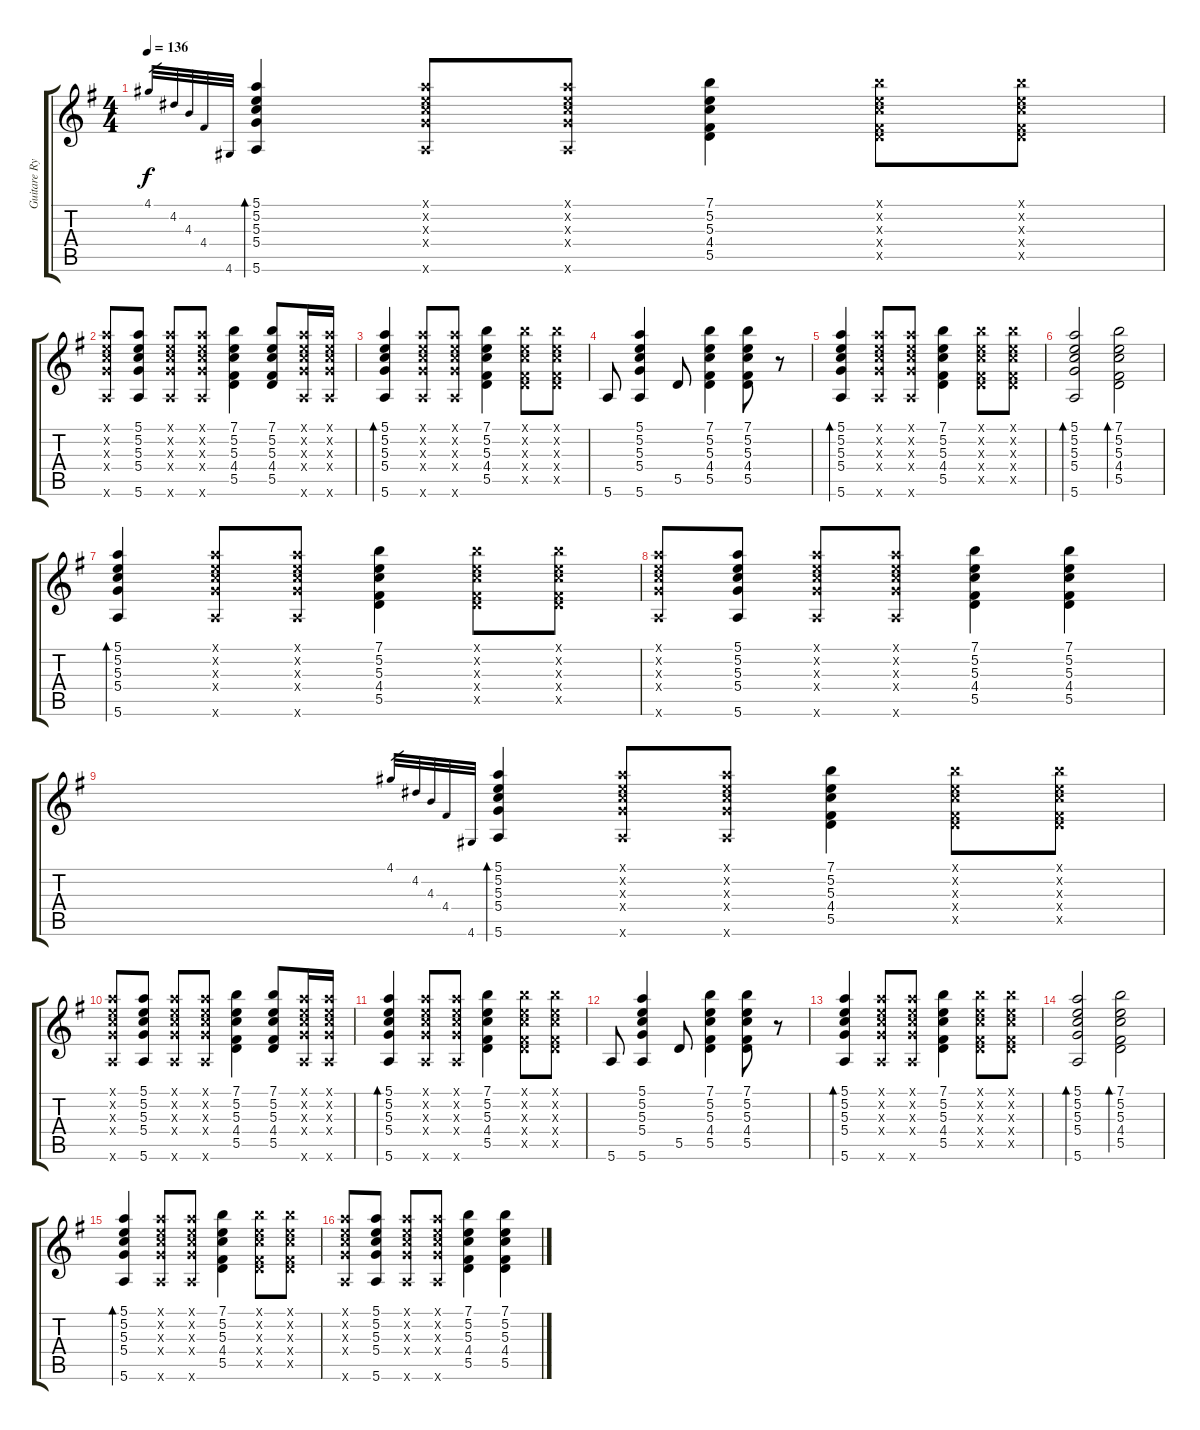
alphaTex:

\track ("Guitare Rythme" "Guitare Ry") {instrument electricguitarclean}
\staff {score tabs}
\tuning (E4 B3 G3 D3 A2 E2) {hide}
\ts (4 4)
\tempo 136
\clef g2
\ks g
4.1.32{gr dy f} 4.2.32{gr} 4.3.32{gr} 4.4.32{gr} 4.6.32{gr} (5.1 5.2 5.3 5.4 5.6).4{bd 120} (5.1{x} 5.2{x} 5.3{x} 5.4{x} 5.6{x}).8 (5.1{x} 5.2{x} 5.3{x} 5.4{x} 5.6{x}).8 (7.1 5.2 5.3 4.4 5.5).4 (7.1{x} 5.2{x} 5.3{x} 4.4{x} 5.5{x}).8 (7.1{x} 5.2{x} 5.3{x} 4.4{x} 5.5{x}).8 |
(5.1{x} 5.2{x} 5.3{x} 5.4{x} 5.6{x}).8 (5.1 5.2 5.3 5.4 5.6).8 (5.1{x} 5.2{x} 5.3{x} 5.4{x} 5.6{x}).8 (5.1{x} 5.2{x} 5.3{x} 5.4{x} 5.6{x}).8 (7.1 5.2 5.3 4.4 5.5).4 (7.1 5.2 5.3 4.4 5.5).8 (5.1{x} 5.2{x} 5.3{x} 5.4{x} 5.6{x}).16 (5.1{x} 5.2{x} 5.3{x} 5.4{x} 5.6{x}).16 |
(5.1 5.2 5.3 5.4 5.6).4{bd 120} (5.1{x} 5.2{x} 5.3{x} 5.4{x} 5.6{x}).8 (5.1{x} 5.2{x} 5.3{x} 5.4{x} 5.6{x}).8 (7.1 5.2 5.3 4.4 5.5).4 (7.1{x} 5.2{x} 5.3{x} 4.4{x} 5.5{x}).8 (7.1{x} 5.2{x} 5.3{x} 4.4{x} 5.5{x}).8 |
5.6.8 (5.1 5.2 5.3 5.4 5.6).4 5.5.8 (7.1 5.2 5.3 4.4 5.5).4 (7.1 5.2 5.3 4.4 5.5).8 r.8 |
(5.1 5.2 5.3 5.4 5.6).4{bd 120} (5.1{x} 5.2{x} 5.3{x} 5.4{x} 5.6{x}).8 (5.1{x} 5.2{x} 5.3{x} 5.4{x} 5.6{x}).8 (7.1 5.2 5.3 4.4 5.5).4 (7.1{x} 5.2{x} 5.3{x} 4.4{x} 5.5{x}).8 (7.1{x} 5.2{x} 5.3{x} 4.4{x} 5.5{x}).8 |
(5.1 5.2 5.3 5.4 5.6).2{bd 120} (7.1 5.2 5.3 4.4 5.5).2{bd 120} |
(5.1 5.2 5.3 5.4 5.6).4{bd 120} (5.1{x} 5.2{x} 5.3{x} 5.4{x} 5.6{x}).8 (5.1{x} 5.2{x} 5.3{x} 5.4{x} 5.6{x}).8 (7.1 5.2 5.3 4.4 5.5).4 (7.1{x} 5.2{x} 5.3{x} 4.4{x} 5.5{x}).8 (7.1{x} 5.2{x} 5.3{x} 4.4{x} 5.5{x}).8 |
(5.1{x} 5.2{x} 5.3{x} 5.4{x} 5.6{x}).8 (5.1 5.2 5.3 5.4 5.6).8 (5.1{x} 5.2{x} 5.3{x} 5.4{x} 5.6{x}).8 (5.1{x} 5.2{x} 5.3{x} 5.4{x} 5.6{x}).8 (7.1 5.2 5.3 4.4 5.5).4 (7.1 5.2 5.3 4.4 5.5).4 |
4.1.32{gr} 4.2.32{gr} 4.3.32{gr} 4.4.32{gr} 4.6.32{gr} (5.1 5.2 5.3 5.4 5.6).4{bd 120} (5.1{x} 5.2{x} 5.3{x} 5.4{x} 5.6{x}).8 (5.1{x} 5.2{x} 5.3{x} 5.4{x} 5.6{x}).8 (7.1 5.2 5.3 4.4 5.5).4 (7.1{x} 5.2{x} 5.3{x} 4.4{x} 5.5{x}).8 (7.1{x} 5.2{x} 5.3{x} 4.4{x} 5.5{x}).8 |
(5.1{x} 5.2{x} 5.3{x} 5.4{x} 5.6{x}).8 (5.1 5.2 5.3 5.4 5.6).8 (5.1{x} 5.2{x} 5.3{x} 5.4{x} 5.6{x}).8 (5.1{x} 5.2{x} 5.3{x} 5.4{x} 5.6{x}).8 (7.1 5.2 5.3 4.4 5.5).4 (7.1 5.2 5.3 4.4 5.5).8 (5.1{x} 5.2{x} 5.3{x} 5.4{x} 5.6{x}).16 (5.1{x} 5.2{x} 5.3{x} 5.4{x} 5.6{x}).16 |
(5.1 5.2 5.3 5.4 5.6).4{bd 120} (5.1{x} 5.2{x} 5.3{x} 5.4{x} 5.6{x}).8 (5.1{x} 5.2{x} 5.3{x} 5.4{x} 5.6{x}).8 (7.1 5.2 5.3 4.4 5.5).4 (7.1{x} 5.2{x} 5.3{x} 4.4{x} 5.5{x}).8 (7.1{x} 5.2{x} 5.3{x} 4.4{x} 5.5{x}).8 |
5.6.8 (5.1 5.2 5.3 5.4 5.6).4 5.5.8 (7.1 5.2 5.3 4.4 5.5).4 (7.1 5.2 5.3 4.4 5.5).8 r.8 |
(5.1 5.2 5.3 5.4 5.6).4{bd 120} (5.1{x} 5.2{x} 5.3{x} 5.4{x} 5.6{x}).8 (5.1{x} 5.2{x} 5.3{x} 5.4{x} 5.6{x}).8 (7.1 5.2 5.3 4.4 5.5).4 (7.1{x} 5.2{x} 5.3{x} 4.4{x} 5.5{x}).8 (7.1{x} 5.2{x} 5.3{x} 4.4{x} 5.5{x}).8 |
(5.1 5.2 5.3 5.4 5.6).2{bd 120} (7.1 5.2 5.3 4.4 5.5).2{bd 120} |
(5.1 5.2 5.3 5.4 5.6).4{bd 120 instrument electricguitarclean} (5.1{x} 5.2{x} 5.3{x} 5.4{x} 5.6{x}).8 (5.1{x} 5.2{x} 5.3{x} 5.4{x} 5.6{x}).8 (7.1 5.2 5.3 4.4 5.5).4 (7.1{x} 5.2{x} 5.3{x} 4.4{x} 5.5{x}).8 (7.1{x} 5.2{x} 5.3{x} 4.4{x} 5.5{x}).8 |
(5.1{x} 5.2{x} 5.3{x} 5.4{x} 5.6{x}).8 (5.1 5.2 5.3 5.4 5.6).8 (5.1{x} 5.2{x} 5.3{x} 5.4{x} 5.6{x}).8 (5.1{x} 5.2{x} 5.3{x} 5.4{x} 5.6{x}).8 (7.1 5.2 5.3 4.4 5.5).4 (7.1 5.2 5.3 4.4 5.5).4
